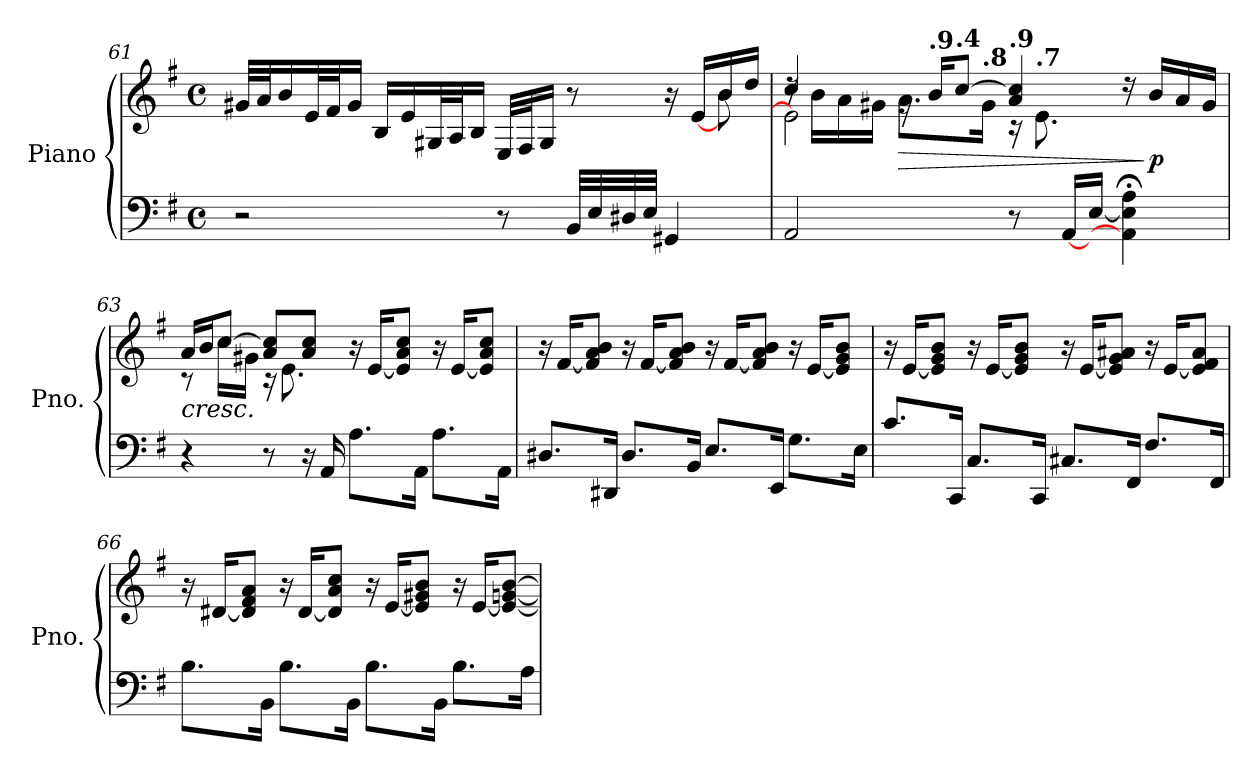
**kern	**kern	**dynam
*part1	*part1	*part1
*staff2	*staff1	*staff1/2
*I"Piano	*	*
*I'Pno.	*	*
!!LO:LB:g=z
*clefF4	*clefG2	*
*k[f#]	*k[f#]	*
*M4/4	*M4/4	*
*met(c)	*met(c)	*
=61	=61	=61
*	*^	*
2r	32g#X/LLL	2..ryy	.
.	32a/J	.	.
.	16b/	.	.
.	32e/L	.	.
.	32f#/J	.	.
.	16g#/JJ	.	.
.	16B/LL	.	.
.	16e/	.	.
.	32G#X/L	.	.
.	32A/J	.	.
.	16B/JJ	.	.
8r	32E/LLL	.	.
.	32F#/J	.	.
.	16G#/JJ	.	.
32BB</LLL	8r	.	.
32E/	.	.	.
32D#X/	.	.	.
32E/JJJ	.	.	.
4GG#X</	16r	.	.
.	[16e/LL	.	.
.	16b/	8b\	.
.	16dd/JJ	.	.
=62	=62	=62	=62
*	*^	*^	*
2AA/	4cc/	16rdd	2e\]	2ryy	.
.	.	16b\LL	.	.	.
.	.	16a\	.	.	.
.	.	16g#X\JJ	.	.	.
*	*MM68	*	*	*	*
!	!	!	!	!	!LO:HP:b
.	16rg	8.a\L	.	.	>
*	*MM67	*	*	*	*
!	!LO:TX:a:B:t=.9	!	!	!	!
.	16b/KL	.	.	.	.
*	*MM67	*	*	*	*
!	!LO:TX:a:B:t=.4	!	!	!	!
.	[8cc/J	.	.	.	.
*	*MM66	*	*	*	*
!	!	!LO:TX:a:B:t=.8	!	!	!
.	.	16g#<\Jk	.	.	.
*	*MM65	*	*	*	*
!	!LO:TX:a:B:t=.9	!	!	!	!
8r	4a/ 4cc/]	16r	2ryy	8ryy	.
*	*MM64	*	*	*	*
!	!	!LO:TX:a:B:t=.7	!	!	!
.	.	8.e\	.	.	.
*	*MM63	*	*	*	*
[16AA</LL	.	.	.	4.ryy	.
*	*MM61	*	*	*	*
[16E</JJ	.	.	.	.	.
*	*MM59	*	*	*	*
4AA\];<< 4E\];<< 4A\;<<	16rdd	4ryy	.	.	.
*	*MM68	*	*	*	*
!	!	!	!	!	!LO:DY:n=1:b
.	16b/LL	.	.	.	] p
.	16a/	.	.	.	.
.	16g#/JJ	.	.	.	.
!!LO:LB:g=z
=63	=63	=63	=63	=63	=63
!	!LO:TX:b:i:t=cresc.	!	!	!	!
*	*	*v	*v	*v	*
4r	16a/LL	8r	.
.	16b/J	.	.
.	[8cc/J	16cc\LL	.
.	.	16g#X\JJ	.
8r	8a/ 8cc/]L	16r	.
.	.	8.e\	.
16r	8a/ 8cc/J	.	.
16AA/	.	.	.
8.A<\L	16r	2ryy	.
.	[16e/KL	.	.
.	8e/] 8a/ 8cc/J	.	.
16AA<\Jk	.	.	.
8.A\L	16r	.	.
.	[16e/KL	.	.
.	8e/] 8a/ 8cc/J	.	.
16AA\Jk	.	.	.
*	*v	*v	*
=64	=64	=64
8.D#X</L	16r	.
.	[16f#/KL	.
.	8f#/] 8a/ 8b/J	.
16DD#X</Jk	.	.
8.D#/L	16r	.
.	[16f#/KL	.
.	8f#/] 8a/ 8b/J	.
16BB</Jk	.	.
8.E</L	16r	.
.	[16f#/KL	.
.	8f#/] 8a/ 8b/J	.
16EE</Jk	.	.
8.G<\L	16r	.
.	[16e/KL	.
.	8e/] 8g/ 8b/J	.
16E\Jk	.	.
!!LO:LB:g=z
=65	=65	=65
8.c</L	16r	.
.	[16e/KL	.
.	8e/] 8g/ 8b/J	.
16CC</Jk	.	.
8.C</L	16r	.
.	[16e/KL	.
.	8e/] 8g/ 8b/J	.
16CC/Jk	.	.
8.C#X</L	16r	.
.	[16e/KL	.
.	8e/] 8g/ 8a#X/J	.
16FF#/Jk	.	.
8.F#</L	16r	.
.	[16e/KL	.
.	8e/] 8f#/ 8a#/J	.
16FF#</Jk	.	.
=66	=66	=66
8.B<\L	16r	.
.	[16d#X/KL	.
.	8d#/] 8f#/ 8a/J	.
16BB<\Jk	.	.
8.B\L	16r	.
.	[16d#/KL	.
.	8d#/] 8a/ 8cc/J	.
16BB\Jk	.	.
8.B\L	16r	.
.	[16e/KL	.
.	8e/] 8g#X/ 8b/J	.
16BB\Jk	.	.
8.B\L	16r	.
.	[16e/KL	.
.	8e/_ [8gn/ [8b/J	.
16A<\Jk	.	.
=	=	=
*-	*-	*-
